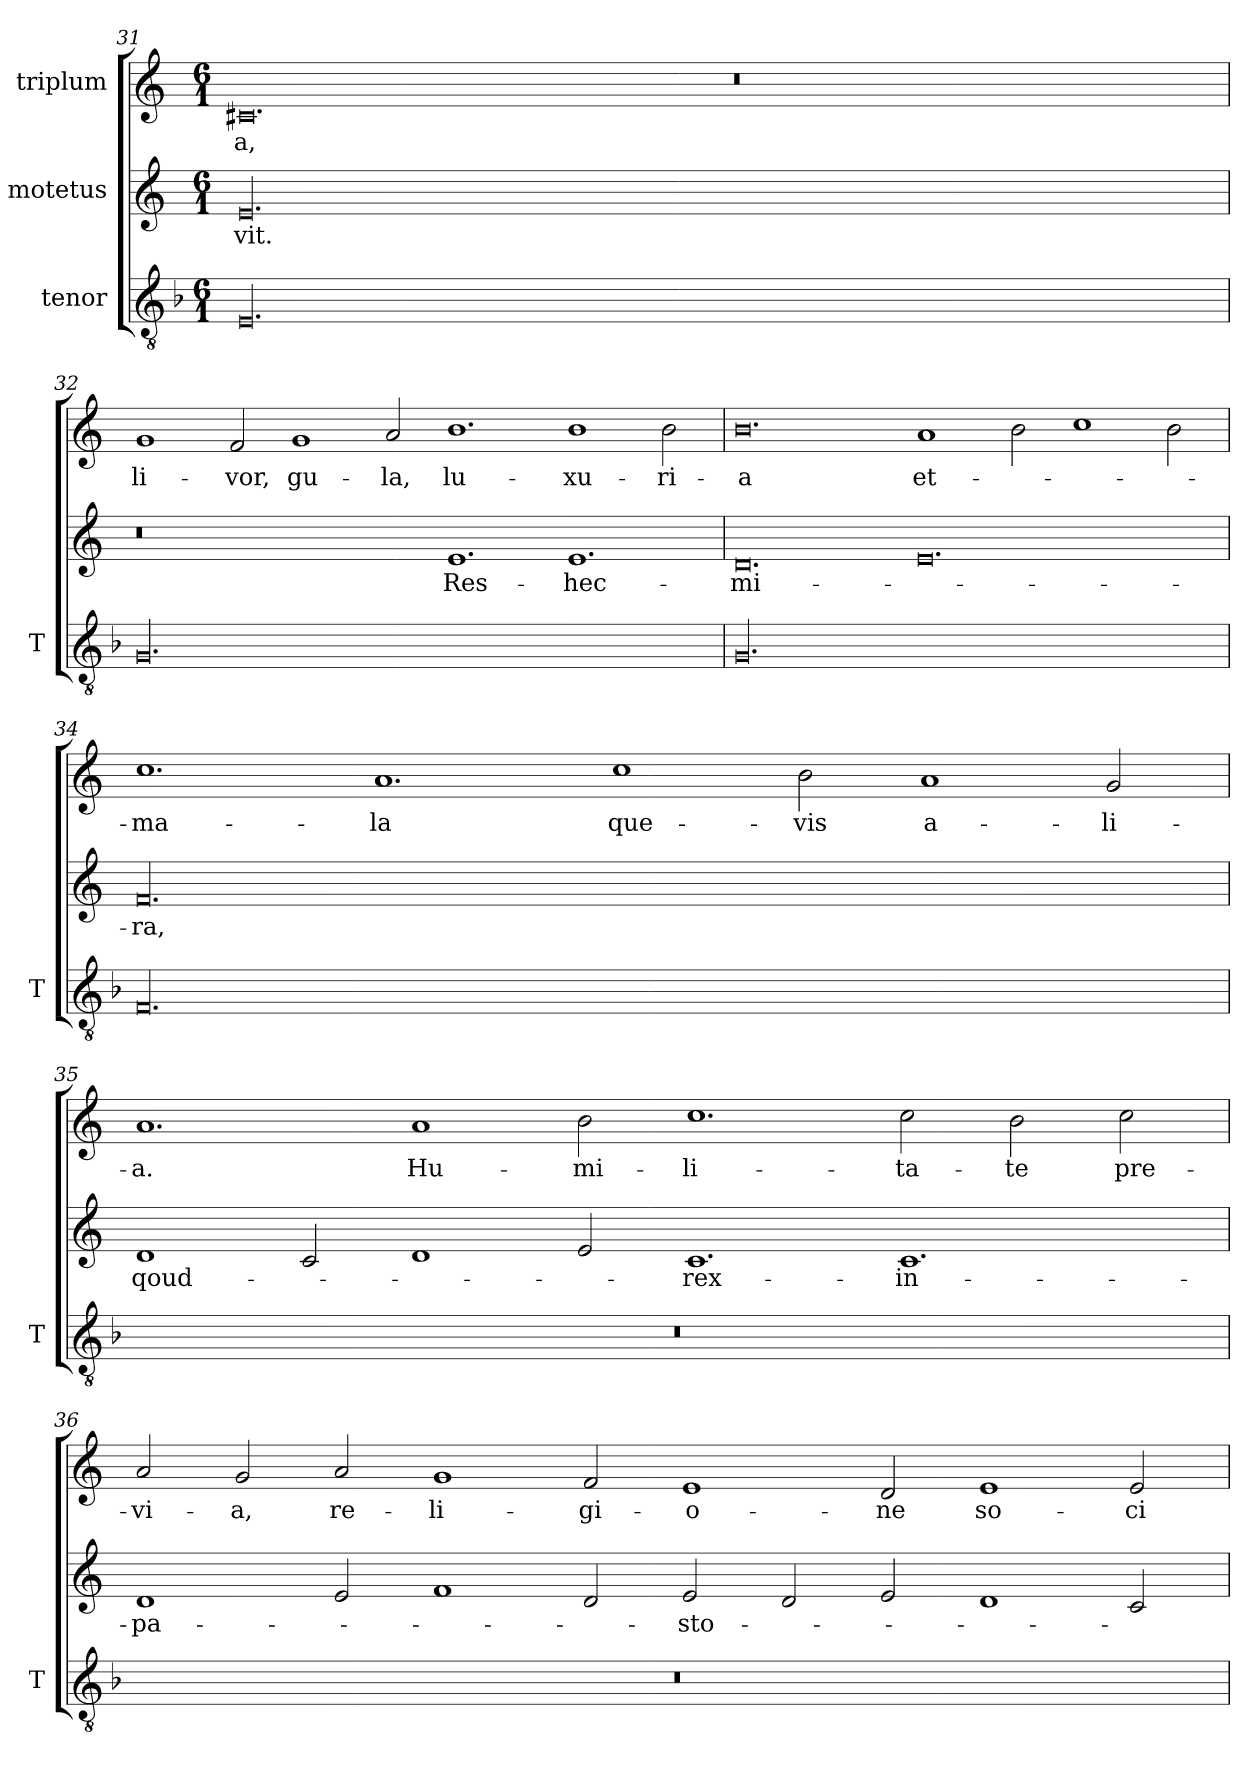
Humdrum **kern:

**kern	**kern	**text	**kern	**text
*part3	*part2	*part2	*part1	*part1
*staff3	*staff2	*staff2	*staff1	*staff1
*I"tenor	*I"motetus	*	*I"triplum	*
*I'T	*	*	*	*
*clefGv2	*clefG2	*	*clefG2	*
*k[b-]	*k[]	*	*k[]	*
*F:	*C:	*	*C:	*
*M6/1	*M6/1	*	*M6/1	*
=31	=31	=31	=31	=31
00.E/	00.e/	-vit.	0.c#X/	-a,
.	.	.	0.r	.
=32	=32	=32	=32	=32
00.G/	0.r	.	1g/	li-
.	.	.	2f/	-vor,
.	.	.	1g/	gu-
.	.	.	2a/	-la,
.	1.e/	Res-	1.b\	lu-
.	1.e/	hec-	1b\	-xu-
.	.	.	2b\	-ri-
!!LO:LB:g=z
=33	=33	=33	=33	=33
00.G/	0.d/	mi-	0.b\	-a
.	0.e/	.	1a/	et-
.	.	.	2b\	.
.	.	.	1cc\	.
.	.	.	2b\	.
=34	=34	=34	=34	=34
00.F/	00.f/	-ra,	1.cc\	ma-
.	.	.	1.a/	-la
.	.	.	1cc\	que-
.	.	.	2b\	-vis
.	.	.	1a/	a-
.	.	.	2g/	-li-
=35	=35	=35	=35	=35
00.r	1d/	qoud-	1.a/	-a.
.	2c/	.	.	.
.	1d/	.	1a/	Hu-
.	2e/	.	2b\	-mi-
.	1.c/	rex-	1.cc\	-li-
.	1.c/	in-	2cc\	-ta-
.	.	.	2b\	-te
.	.	.	2cc\	pre-
!!LO:PB:g=z
=36	=36	=36	=36	=36
00.r	1d/	pa-	2a/	-vi-
.	.	.	2g/	-a,
.	2e/	.	2a/	re-
.	1f/	.	1g/	-li-
.	2d/	.	2f/	-gi-
.	2e/	-sto-	1e/	-o-
.	2d/	.	.	.
.	2e/	.	2d/	-ne
.	1d/	.	1e/	so-
.	2c/	.	2e/	-ci-
=	=	=	=	=
*-	*-	*-	*-	*-
